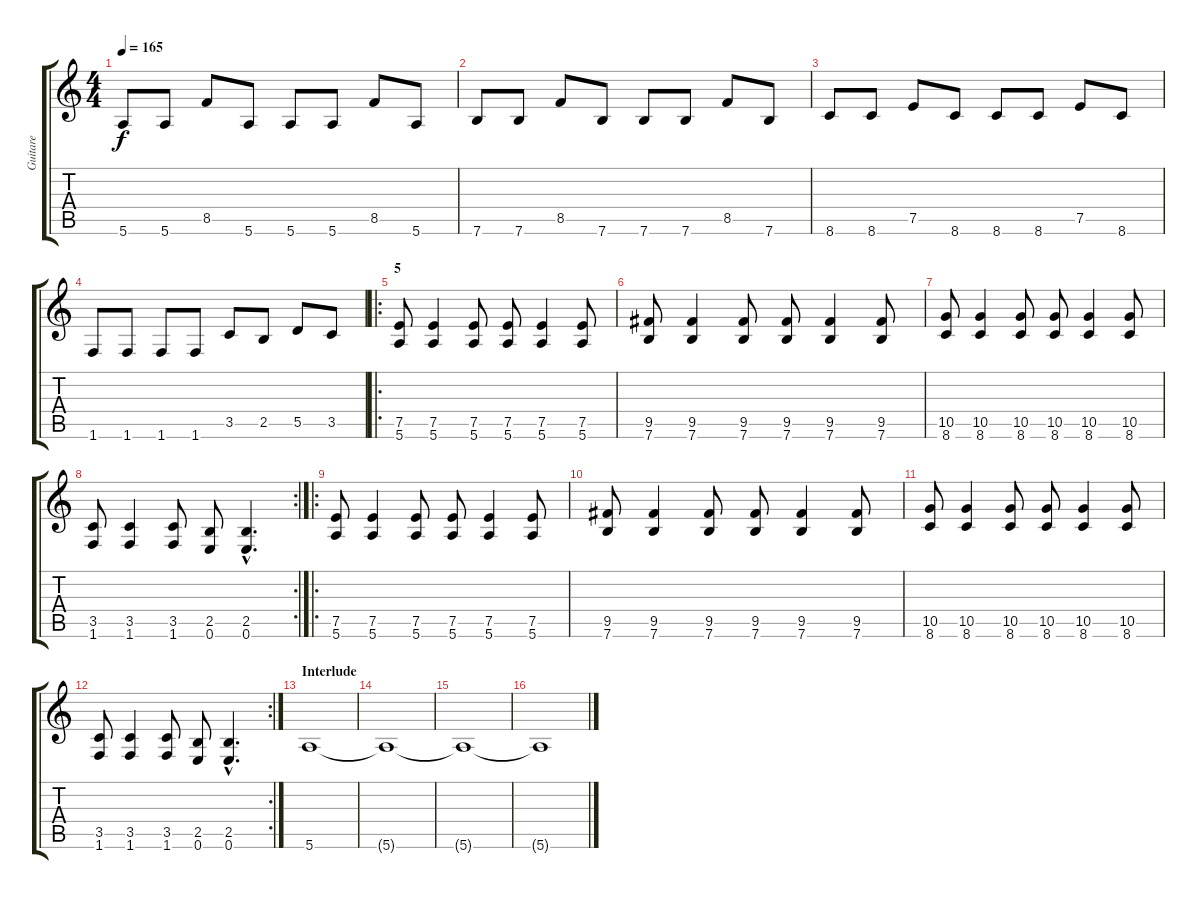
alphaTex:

\track ("Guitare" "Guitare") {instrument distortionguitar}
\staff {score tabs}
\tuning (E4 B3 G3 D3 A2 E2) {hide}
\ts (4 4)
\tempo 165
\clef g2
\ks c
5.6.8{dy f} 5.6.8 8.5.8 5.6.8 5.6.8 5.6.8 8.5.8 5.6.8 |
7.6.8 7.6.8 8.5.8 7.6.8 7.6.8 7.6.8 8.5.8 7.6.8 |
8.6.8 8.6.8 7.5.8 8.6.8 8.6.8 8.6.8 7.5.8 8.6.8 |
1.6.8 1.6.8 1.6.8 1.6.8 3.5.8 2.5.8 5.5.8 3.5.8 |
\ro
\section ("" "5")
(7.5 5.6).8{volume 13} (7.5 5.6).4 (7.5 5.6).8 (7.5 5.6).8 (7.5 5.6).4 (7.5 5.6).8 |
(9.5 7.6).8 (9.5 7.6).4 (9.5 7.6).8 (9.5 7.6).8 (9.5 7.6).4 (9.5 7.6).8 |
(10.5 8.6).8 (10.5 8.6).4 (10.5 8.6).8 (10.5 8.6).8 (10.5 8.6).4 (10.5 8.6).8 |
\rc 2
(3.5 1.6).8 (3.5 1.6).4 (3.5 1.6).8 (2.5 0.6).8 (2.5{hac} 0.6{hac}).4{d} |
\ro
(7.5 5.6).8 (7.5 5.6).4 (7.5 5.6).8 (7.5 5.6).8 (7.5 5.6).4 (7.5 5.6).8 |
(9.5 7.6).8 (9.5 7.6).4 (9.5 7.6).8 (9.5 7.6).8 (9.5 7.6).4 (9.5 7.6).8 |
(10.5 8.6).8 (10.5 8.6).4 (10.5 8.6).8 (10.5 8.6).8 (10.5 8.6).4 (10.5 8.6).8 |
\rc 2
(3.5 1.6).8 (3.5 1.6).4 (3.5 1.6).8 (2.5 0.6).8 (2.5{hac} 0.6{hac}).4{d} |
\section ("" "Interlude")
5.6.1 |
5.6{t}.1{volume 0} |
5.6{t}.1 |
5.6{t}.1
